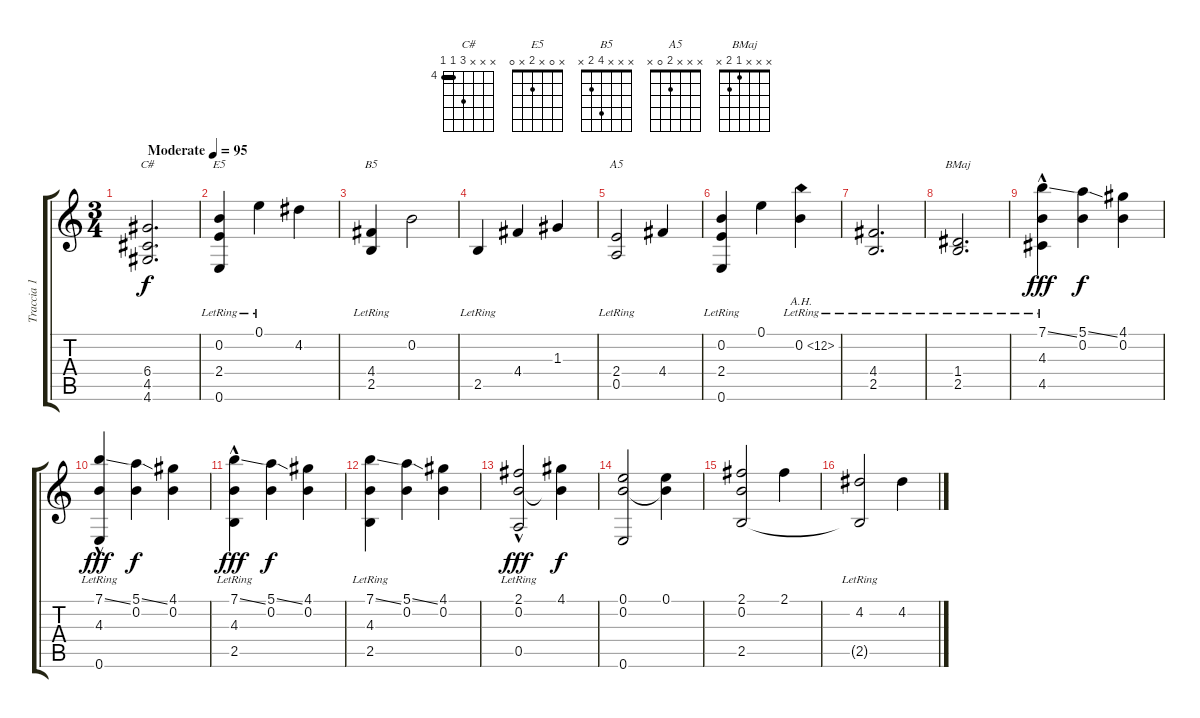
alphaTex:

\track ("Traccia 1" "Traccia 1") {instrument acousticguitarsteel}
\staff {score tabs}
\tuning (E4 B3 G3 D3 A2 E2) {hide}
\chord ("C#" x x x 6 4 4) {firstfret 4 barre 4}
\chord ("E5" x 0 x 2 x 0)
\chord ("B5" x x x 4 2 x)
\chord ("A5" x x x 2 0 x)
\chord ("BMaj" x x x 1 2 x)
\ts (3 4)
\tempo (95 "Moderate")
\clef g2
\ks c
(6.4 4.5 4.6).2{d ch "C#" dy f instrument acousticguitarsteel} |
(0.2{lr} 2.4{lr} 0.6{lr}).4{ch "E5"} 0.1{lr}.4 4.2.4 |
(4.4{lr} 2.5{lr}).4{ch "B5"} 0.2.2 |
2.5{lr}.4 4.4.4 1.3.4 |
(2.4{lr} 0.5{lr}).2{ch "A5"} 4.4.4 |
(0.2{lr} 2.4{lr} 0.6{lr}).4 0.1.4 0.2{ah 12 lr}.4 |
(4.4{lr} 2.5{lr}).2{d} |
(1.4{lr} 2.5{lr}).2{d ch "BMaj"} |
(7.1{ss} 4.3 4.5{hac lr}).4{dy fff} (5.1{ss} 0.2).4{dy f} (4.1 0.2).4 |
(7.1{ss} 4.3 0.6{hac lr}).4{dy fff} (5.1{ss} 0.2).4{dy f} (4.1 0.2).4 |
(7.1{ss} 4.3 2.5{hac lr}).4{dy fff} (5.1{ss} 0.2).4{dy f} (4.1 0.2).4 |
(7.1{ss} 4.3 2.5{lr}).4 (5.1{ss} 0.2).4 (4.1 0.2).4 |
(2.1 0.2 0.5{hac lr}).2{dy fff} (4.1 0.2{t}).4{dy f} |
(0.1 0.2 0.6).2 (0.1 0.2{t}).4 |
(2.1 0.2 2.5).2 2.1.4 |
(4.2{lr} 2.5{t}).2 4.2.4
